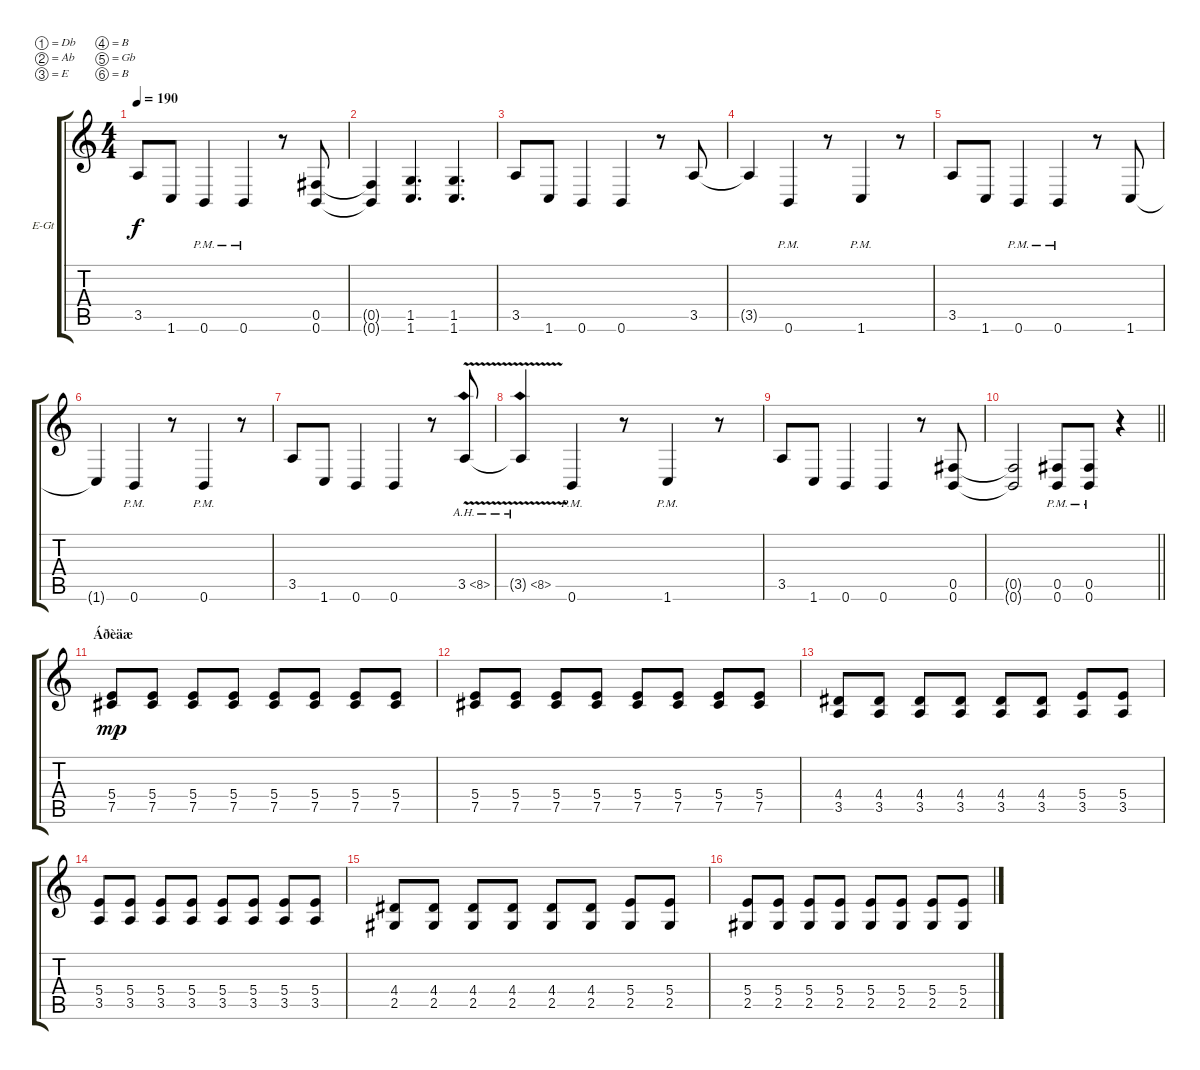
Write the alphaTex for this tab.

\bracketExtendMode groupsimilarinstruments
\firstSystemTrackNameOrientation horizontal
\otherSystemsTrackNameOrientation horizontal
\track ("Duke" "E-Gt") {instrument distortionguitar}
\staff {score tabs}
\tuning (Db4 Ab3 E3 B2 Gb2 B1)
\ts (4 4)
\tempo 190
\clef g2
\ks c
3.5.8{dy f} 1.6.8 0.6{pm}.4 0.6{pm}.4 r.8 (0.5 0.6).8 |
(0.5{t} 0.6{t}).4 (1.5 1.6).4{d} (1.5 1.6).4{d} |
3.5.8 1.6.8 0.6.4 0.6.4 r.8 3.5.8 |
3.5{t}.4 0.6{pm}.4 r.8 1.6{pm}.4 r.8 |
3.5.8 1.6.8 0.6{pm}.4 0.6{pm}.4 r.8 1.6.8 |
1.6{t}.4 0.6{pm}.4 r.8 0.6{pm}.4 r.8 |
3.5.8 1.6.8 0.6.4 0.6.4 r.8 3.5{ah 5 v}.8 |
3.5{ah 5 v t}.4 0.6{pm}.4 r.8 1.6{pm}.4 r.8 |
3.5.8 1.6.8 0.6.4 0.6.4 r.8 (0.5 0.6).8 |
\barLineRight lightlight
(0.5{t} 0.6{t}).2 (0.5{pm} 0.6{pm}).8 (0.5{pm} 0.6{pm}).8 r.4 |
\section ("" "Áðèäæ")
(5.4 7.5).8{dy mp} (5.4 7.5).8 (5.4 7.5).8 (5.4 7.5).8 (5.4 7.5).8 (5.4 7.5).8 (5.4 7.5).8 (5.4 7.5).8 |
(5.4 7.5).8 (5.4 7.5).8 (5.4 7.5).8 (5.4 7.5).8 (5.4 7.5).8 (5.4 7.5).8 (5.4 7.5).8 (5.4 7.5).8 |
(4.4 3.5).8 (4.4 3.5).8 (4.4 3.5).8 (4.4 3.5).8 (4.4 3.5).8 (4.4 3.5).8 (5.4 3.5).8 (5.4 3.5).8 |
(5.4 3.5).8 (5.4 3.5).8 (5.4 3.5).8 (5.4 3.5).8 (5.4 3.5).8 (5.4 3.5).8 (5.4 3.5).8 (5.4 3.5).8 |
(4.4 2.5).8 (4.4 2.5).8 (4.4 2.5).8 (4.4 2.5).8 (4.4 2.5).8 (4.4 2.5).8 (5.4 2.5).8 (5.4 2.5).8 |
(5.4 2.5).8 (5.4 2.5).8 (5.4 2.5).8 (5.4 2.5).8 (5.4 2.5).8 (5.4 2.5).8 (5.4 2.5).8 (5.4 2.5).8
